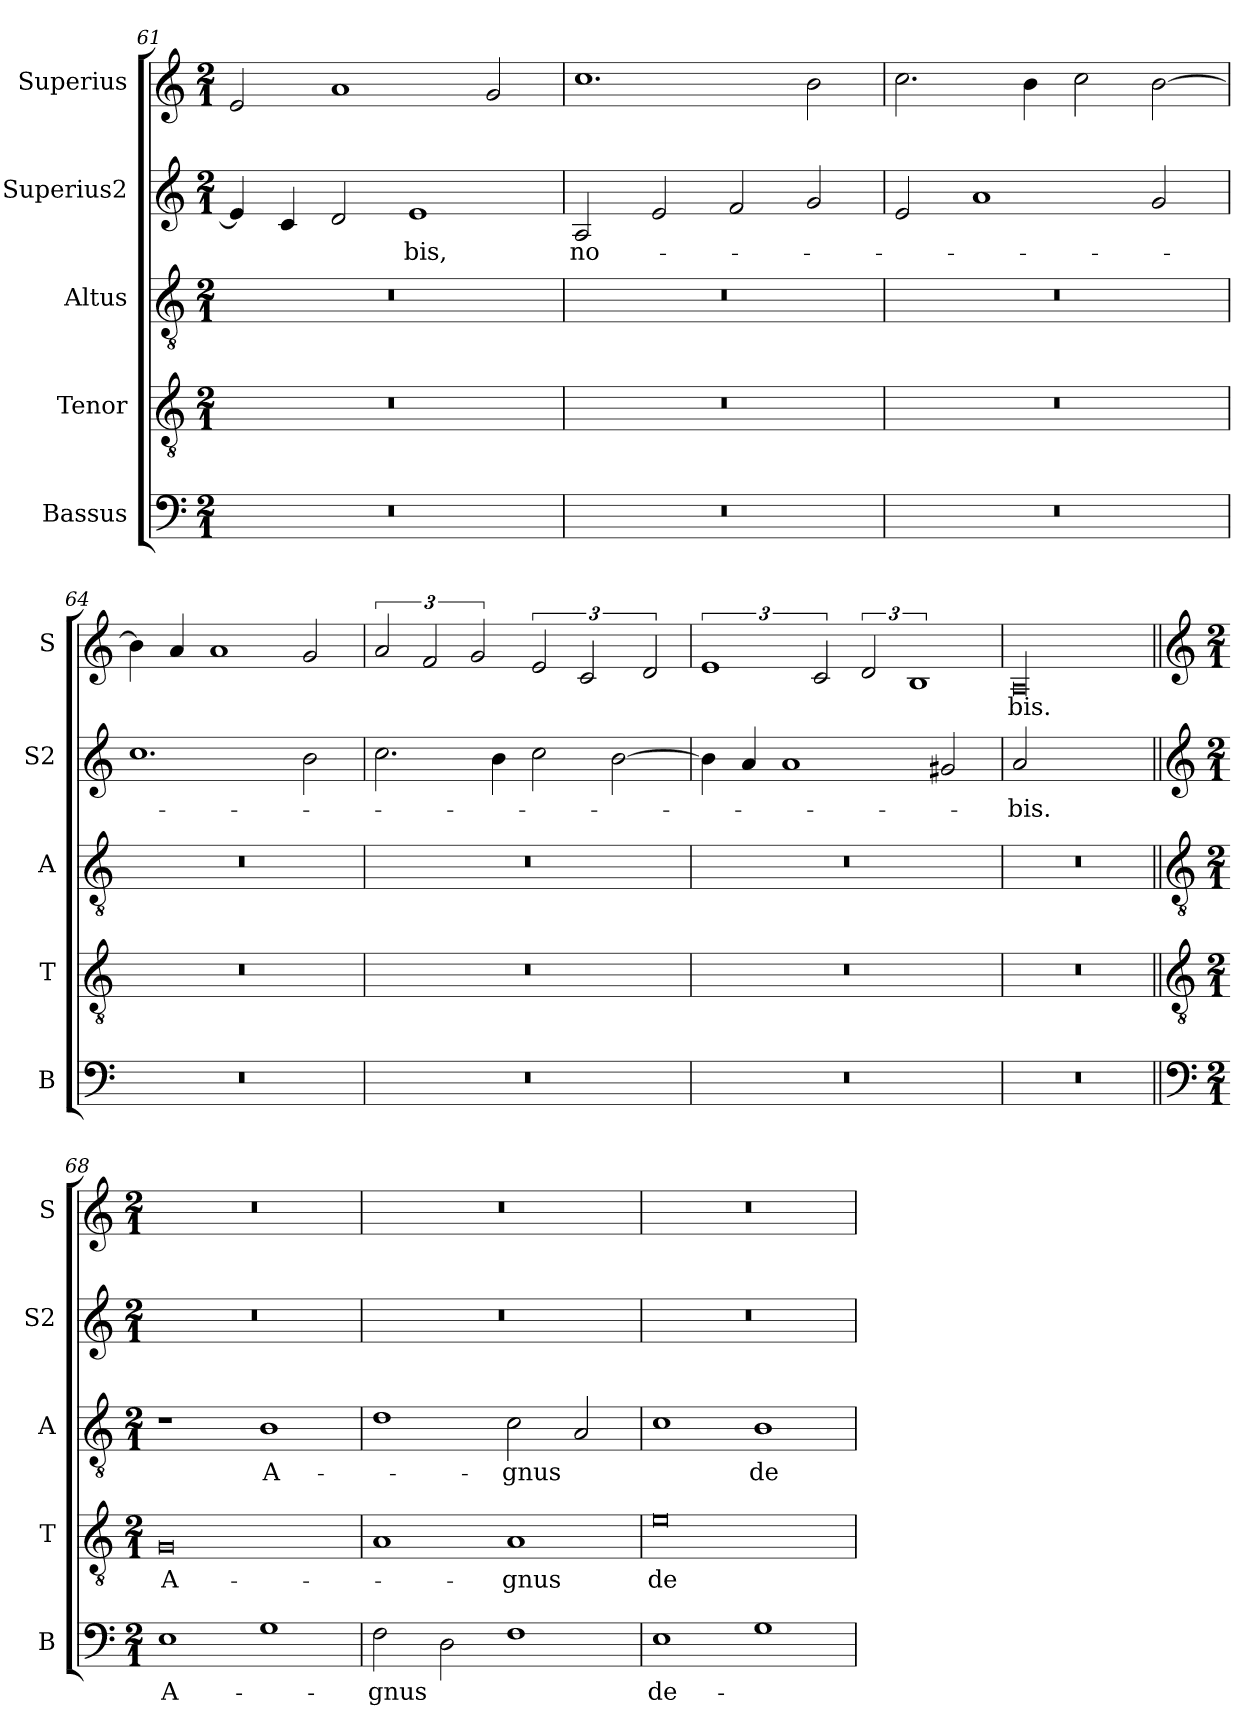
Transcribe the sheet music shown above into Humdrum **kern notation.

**kern	**text	**kern	**text	**kern	**text	**kern	**text	**kern	**text
*part5	*part5	*part4	*part4	*part3	*part3	*part2	*part2	*part1	*part1
*staff5	*staff5	*staff4	*staff4	*staff3	*staff3	*staff2	*staff2	*staff1	*staff1
*I"Bassus	*	*I"Tenor	*	*I"Altus	*	*I"Superius2	*	*I"Superius	*
*I'B	*	*I'T	*	*I'A	*	*I'S2	*	*I'S	*
*clefF4	*	*clefGv2	*	*clefGv2	*	*clefG2	*	*clefG2	*
*k[]	*	*k[]	*	*k[]	*	*k[]	*	*k[]	*
*M2/1	*	*M2/1	*	*M2/1	*	*M2/1	*	*M2/1	*
=61	=61	=61	=61	=61	=61	=61	=61	=61	=61
0r	.	0r	.	0r	.	4e/]	.	2e/	.
.	.	.	.	.	.	4c/	.	.	.
.	.	.	.	.	.	2d/	.	1a	.
.	.	.	.	.	.	1e	-bis,	.	.
.	.	.	.	.	.	.	.	2g/	.
=62	=62	=62	=62	=62	=62	=62	=62	=62	=62
0r	.	0r	.	0r	.	2A/	no-	1.cc	.
.	.	.	.	.	.	2e/	.	.	.
.	.	.	.	.	.	2f/	.	.	.
.	.	.	.	.	.	2g/	.	2b\	.
=63	=63	=63	=63	=63	=63	=63	=63	=63	=63
0r	.	0r	.	0r	.	2e/	.	2.cc\	.
.	.	.	.	.	.	1a	.	.	.
.	.	.	.	.	.	.	.	4b\	.
.	.	.	.	.	.	.	.	2cc\	.
.	.	.	.	.	.	2g/	.	[2b\	.
=64	=64	=64	=64	=64	=64	=64	=64	=64	=64
0r	.	0r	.	0r	.	1.cc	.	4b\]	.
.	.	.	.	.	.	.	.	4a/	.
.	.	.	.	.	.	.	.	1a	.
.	.	.	.	.	.	2b\	.	2g/	.
=65	=65	=65	=65	=65	=65	=65	=65	=65	=65
0r	.	0r	.	0r	.	2.cc\	.	3a/	.
.	.	.	.	.	.	.	.	3f/	.
.	.	.	.	.	.	.	.	3g/	.
.	.	.	.	.	.	4b\	.	.	.
.	.	.	.	.	.	2cc\	.	3e/	.
.	.	.	.	.	.	.	.	3c/	.
.	.	.	.	.	.	[2b\	.	.	.
.	.	.	.	.	.	.	.	3d/	.
=66	=66	=66	=66	=66	=66	=66	=66	=66	=66
0r	.	0r	.	0r	.	4b\]	.	3%2e	.
.	.	.	.	.	.	4a/	.	.	.
.	.	.	.	.	.	1a	.	.	.
.	.	.	.	.	.	.	.	3c/	.
.	.	.	.	.	.	.	.	3d/	.
.	.	.	.	.	.	.	.	3%2B	.
.	.	.	.	.	.	2g#X/	.	.	.
=67	=67	=67	=67	=67	=67	=67	=67	=67	=67
!	!	!	!	!	!	!LO:N:vis=2	!	!LO:N:vis=00	!
0r	.	0r	.	0r	.	0a	-bis.	0A	-bis.
!!LO:LB:g=z
=68||	=68||	=68||	=68||	=68||	=68||	=68||	=68||	=68||	=68||
*clefF4	*	*clefGv2	*	*clefGv2	*	*clefG2	*	*clefG2	*
*k[]	*	*k[]	*	*k[]	*	*k[]	*	*k[]	*
*M2/1	*	*M2/1	*	*M2/1	*	*M2/1	*	*M2/1	*
1E	A-	0G	A-	1r	.	0r	.	0r	.
1G	.	.	.	1B	A-	.	.	.	.
=69	=69	=69	=69	=69	=69	=69	=69	=69	=69
2F\	-gnus	1A	.	1d	.	0r	.	0r	.
2D\	.	.	.	.	.	.	.	.	.
1F	.	1A	-gnus	2c\	-gnus	.	.	.	.
.	.	.	.	2A/	.	.	.	.	.
=70	=70	=70	=70	=70	=70	=70	=70	=70	=70
1E	de-	0e	de-	1c	.	0r	.	0r	.
1G	.	.	.	1B	de-	.	.	.	.
=	=	=	=	=	=	=	=	=	=
*-	*-	*-	*-	*-	*-	*-	*-	*-	*-
